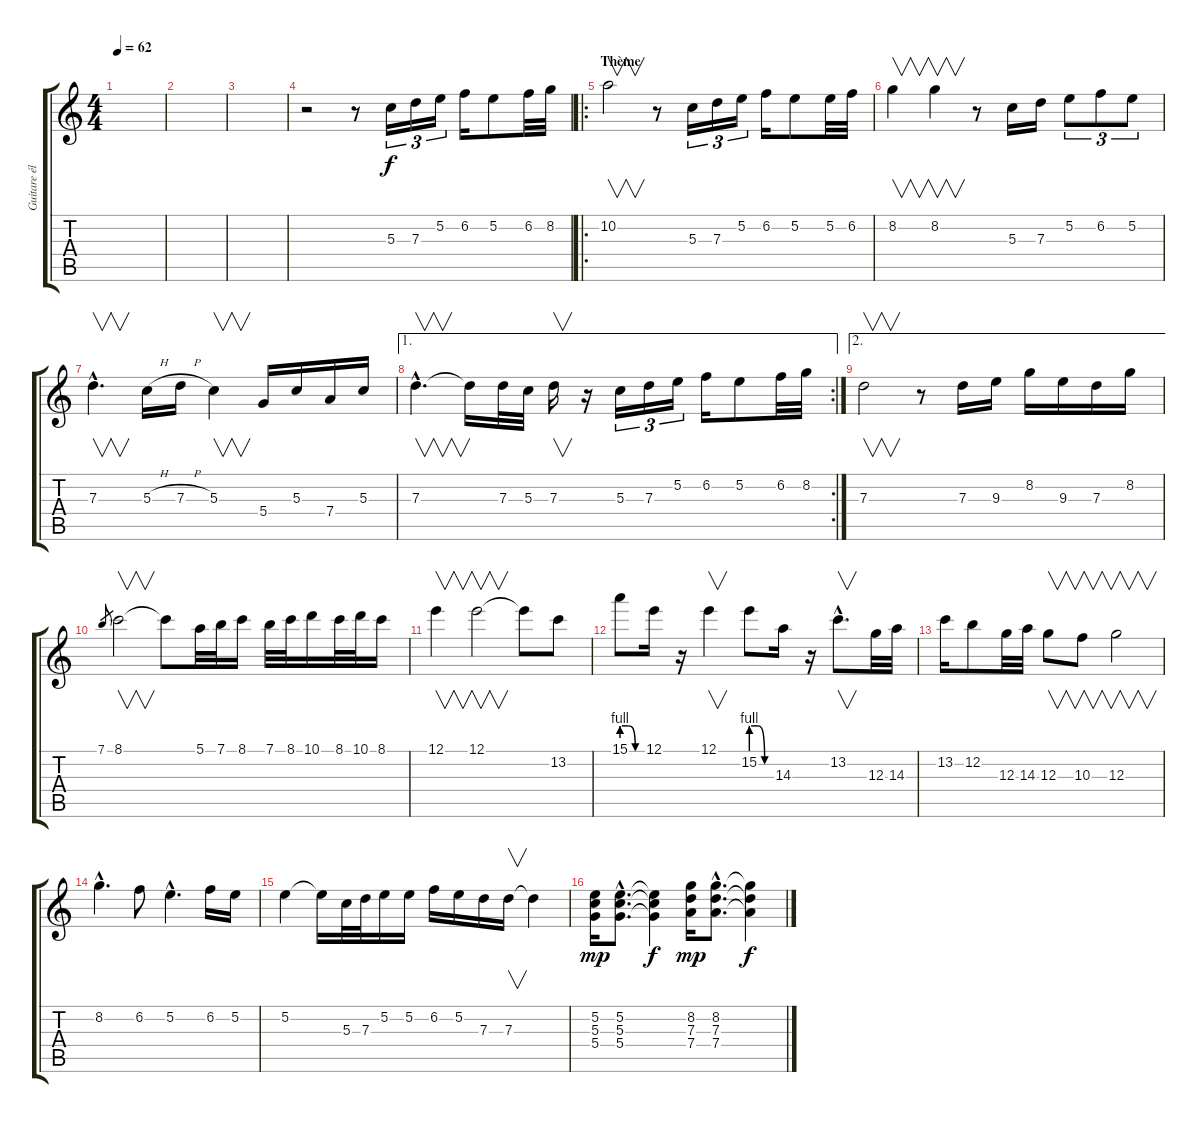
\track ("Guitare électrique / Lead" "Guitare él") {instrument distortionguitar}
\staff {score tabs}
\tuning (E4 B3 G3 D3 A2 E2) {hide}
\ts (4 4)
\tempo 62
\clef g2
\ks c
|
|
|
r.2 r.8 5.3.16{tu (3 2)} 7.3.16{tu (3 2)} 5.2.16{tu (3 2)} 6.2.16 5.2.8 6.2.32 8.2.32 |
\ro
\section ("" "Thème")
10.2.2{v} r.8 5.3.16{tu (3 2)} 7.3.16{tu (3 2)} 5.2.16{tu (3 2)} 6.2.16 5.2.8 5.2.32 6.2.32 |
8.2.4{v} 8.2.4{v} r.8 5.3.16 7.3.16 5.2.8{tu (3 2)} 6.2.8{tu (3 2)} 5.2.8{tu (3 2)} |
7.3{hac}.4{v d} 5.3{h}.16 7.3{h}.16 5.3.4{v} 5.4.16{instrument electricguitarmuted} 5.3.16 7.4.16{instrument distortionguitar} 5.3.16{instrument electricguitarmuted} |
\ae 1
\rc 2
7.3{hac}.4{v d instrument distortionguitar} 7.3{t}.16 7.3.32 5.3.32 7.3.16{v} r.16 5.3.16{tu (3 2)} 7.3.16{tu (3 2)} 5.2.16{tu (3 2)} 6.2.16 5.2.8 6.2.32 8.2.32 |
\ae 2
7.3.2{v instrument distortionguitar} r.8 7.3.16 9.3.16 8.2.16 9.3.16 7.3.16 8.2.16 |
7.1.8{gr} 8.1.2{v} 8.1{t}.8 5.1.32 7.1.32 8.1.16 7.1.32 8.1.32 10.1.16 8.1.32 10.1.32 8.1.16 |
12.1.4{v} 12.1.2{v} 12.1{t}.8 13.2.8 |
15.1{be (custom 0 4 20 4 40 0 60 0)}.8 12.1.16 r.16 12.1.4{v} 15.2{be (custom 0 4 20 4 40 0 60 0)}.8 14.3.16 r.16 13.2{hac}.8{v d} 12.3.32 14.3.32 |
13.2.16 12.2.8 12.3.32 14.3.32 12.3.8{v} 10.3.8{v} 12.3.2{v} |
8.2{hac}.4{d} 6.2.8 5.2{hac}.4{d} 6.2.16 5.2.16 |
5.2.4 5.2{t}.16 5.3.32 7.3.32 5.2.16 5.2.16 6.2.16 5.2.16 7.3.16 7.3.16{v} 7.3{t}.4 |
(5.2 5.3 5.4).16{dy mp} (5.2{hac} 5.3{hac} 5.4{hac}).8{d} (5.2{t} 5.3{t} 5.4{t}).4{dy f} (8.2 7.3 7.4).16{dy mp} (8.2{hac} 7.3{hac} 7.4{hac}).8{d} (8.2{t} 7.3{t} 7.4{t}).4{dy f}
